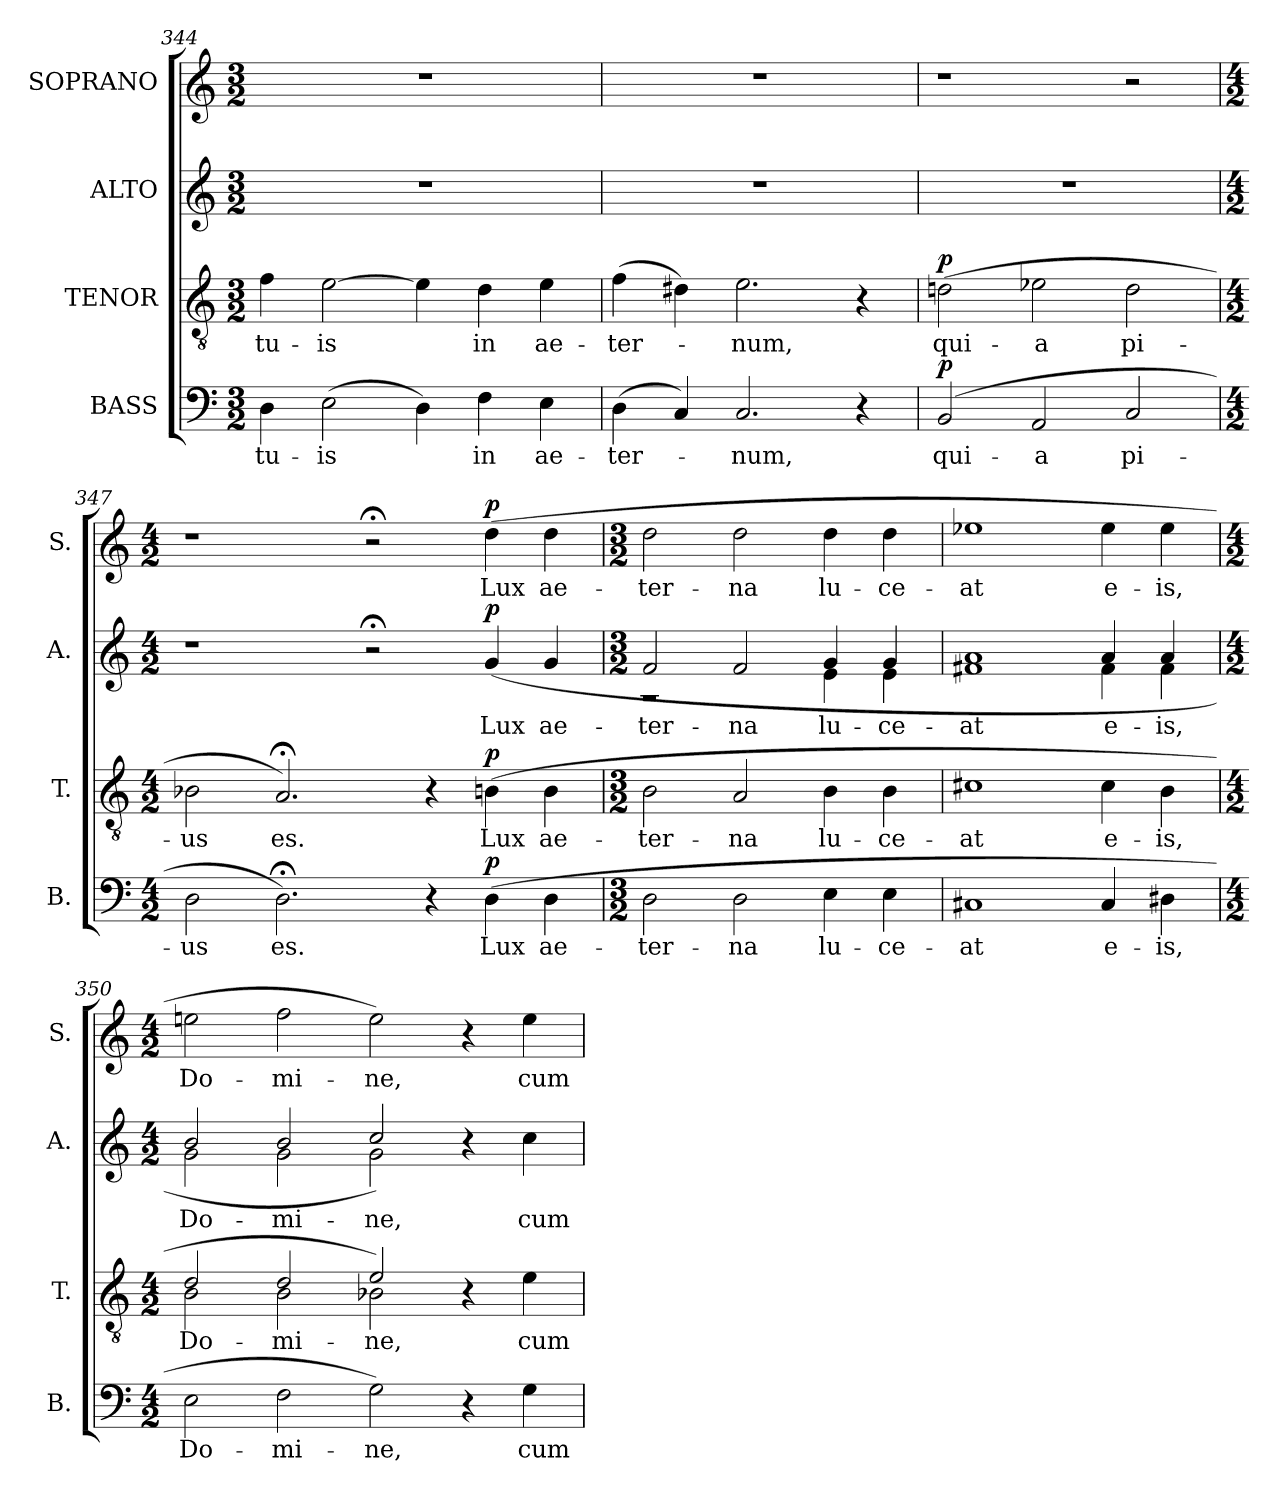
**kern	**text	**dynam	**kern	**text	**dynam	**kern	**text	**dynam	**kern	**text	**dynam
*part4	*part4	*part4	*part3	*part3	*part3	*part2	*part2	*part2	*part1	*part1	*part1
*staff4	*staff4	*staff4	*staff3	*staff3	*staff3	*staff2	*staff2	*staff2	*staff1	*staff1	*staff1
*I"BASS	*	*	*I"TENOR	*	*	*I"ALTO	*	*	*I"SOPRANO	*	*
*I'B.	*	*	*I'T.	*	*	*I'A.	*	*	*I'S.	*	*
!!LO:PB:g=z
*clefF4	*	*	*clefGv2	*	*	*clefG2	*	*	*clefG2	*	*
*	*	*	*ITrd7c12	*	*	*	*	*	*	*	*
*k[]	*	*	*k[]	*	*	*k[]	*	*	*k[]	*	*
*C:	*	*	*C:	*	*	*C:	*	*	*C:	*	*
*M3/2	*	*	*M3/2	*	*	*M3/2	*	*	*M3/2	*	*
=344	=344	=344	=344	=344	=344	=344	=344	=344	=344	=344	=344
!	!LO:LY:b:color=#000000	!	!	!	!	!	!	!	!	!	!
!	!	!	!	!LO:LY:b:color=#000000	!	!LO:N:vis=1	!	!	!LO:N:vis=1	!	!
4Di\	tu-	.	4Fi\	tu-	.	1.r	.	.	1.r	.	.
!	!LO:LY:b:color=#000000	!	!	!	!	!	!	!	!	!	!
!	!	!	!	!LO:LY:b:color=#000000	!	!	!	!	!	!	!
(2Ei\	-is	.	[>2Ei\	-is	.	.	.	.	.	.	.
4Di\)	.	.	4Ei\]	.	.	.	.	.	.	.	.
!	!LO:LY:b:color=#000000	!	!	!	!	!	!	!	!	!	!
!	!	!	!	!LO:LY:b:color=#000000	!	!	!	!	!	!	!
4Fi\	in	.	4Di\	in	.	.	.	.	.	.	.
!	!LO:LY:b:color=#000000	!	!	!	!	!	!	!	!	!	!
!	!	!	!	!LO:LY:b:color=#000000	!	!	!	!	!	!	!
4Ei\	ae-	.	4Ei\	ae-	.	.	.	.	.	.	.
=345	=345	=345	=345	=345	=345	=345	=345	=345	=345	=345	=345
!	!LO:LY:b:color=#000000	!	!	!	!	!	!	!	!	!	!
!	!	!	!	!LO:LY:b:color=#000000	!	!LO:N:vis=1	!	!	!LO:N:vis=1	!	!
(4Di\	-ter-	.	(4Fi\	-ter-	.	1.r	.	.	1.r	.	.
4Ci/)	.	.	4D#Xi\)	.	.	.	.	.	.	.	.
!	!LO:LY:b:color=#000000	!	!	!	!	!	!	!	!	!	!
!	!	!	!	!LO:LY:b:color=#000000	!	!	!	!	!	!	!
2.Ci/	-num,	.	2.Ei\	-num,	.	.	.	.	.	.	.
4r	.	.	4r	.	.	.	.	.	.	.	.
=346	=346	=346	=346	=346	=346	=346	=346	=346	=346	=346	=346
!	!LO:LY:b:color=#000000	!	!	!	!	!	!	!	!	!	!
!	!	!	!	!LO:LY:b:color=#000000	!	!LO:N:vis=1	!	!	!	!	!
(2BBi/	qui-	p	(2Dni\	qui-	p	1.r	.	.	1r	.	.
!	!LO:LY:b:color=#000000	!	!	!	!	!	!	!	!	!	!
!	!	!	!	!LO:LY:b:color=#000000	!	!	!	!	!	!	!
2AAi/	-a	.	2E-Xi\	-a	.	.	.	.	.	.	.
!	!LO:LY:b:color=#000000	!	!	!	!	!	!	!	!	!	!
!	!	!	!	!LO:LY:b:color=#000000	!	!	!	!	!	!	!
2Ci/	pi-	.	2Di\	pi-	.	.	.	.	2r	.	.
=347	=347	=347	=347	=347	=347	=347	=347	=347	=347	=347	=347
*M4/2	*	*	*M4/2	*	*	*M4/2	*	*	*M4/2	*	*
!	!LO:LY:b:color=#000000	!	!	!	!	!	!	!	!	!	!
!	!	!	!	!LO:LY:b:color=#000000	!	!	!	!	!	!	!
2Di\	-us	.	2BB-Xi\	-us	.	1r	.	.	1r	.	.
!	!LO:LY:b:color=#000000	!	!	!	!	!	!	!	!	!	!
!	!	!	!	!LO:LY:b:color=#000000	!	!	!	!	!	!	!
2.D;i\)	es.	.	2.AA;i/)	es.	.	.	.	.	.	.	.
.	.	.	.	.	.	2r;	.	.	2r;	.	.
4r	.	.	4r	.	.	.	.	.	.	.	.
!	!LO:LY:b:color=#000000	!	!	!	!	!	!	!	!	!	!
!	!	!	!	!LO:LY:b:color=#000000	!	!	!	!	!	!	!
!	!	!	!	!	!	!	!LO:LY:b:color=#000000	!	!	!	!
!	!	!	!	!	!	!	!	!	!	!LO:LY:b:color=#000000	!
(4Di\	Lux	p	(4BBni\	Lux	p	(4gi/	Lux	p	(4ddi\	Lux	p
!	!LO:LY:b:color=#000000	!	!	!	!	!	!	!	!	!	!
!	!	!	!	!LO:LY:b:color=#000000	!	!	!	!	!	!	!
!	!	!	!	!	!	!	!LO:LY:b:color=#000000	!	!	!	!
!	!	!	!	!	!	!	!	!	!	!LO:LY:b:color=#000000	!
4Di\	ae-	.	4BBi\	ae-	.	4gi/	ae-	.	4ddi\	ae-	.
=348	=348	=348	=348	=348	=348	=348	=348	=348	=348	=348	=348
*M3/2	*	*	*M3/2	*	*	*M3/2	*	*	*M3/2	*	*
!	!LO:LY:b:color=#000000	!	!	!	!	!	!	!	!	!	!
!	!	!	!	!LO:LY:b:color=#000000	!	!	!	!	!	!	!
!	!	!	!	!	!	!	!LO:LY:b:color=#000000	!	!	!	!
*	*	*	*	*	*	*^	*	*	*	*	*
!	!	!	!	!	!	!	!	!	!	!	!LO:LY:b:color=#000000	!
2Di\	-ter-	.	2BBi\	-ter-	.	2fi/	1r	-ter-	.	2ddi\	-ter-	.
!	!LO:LY:b:color=#000000	!	!	!	!	!	!	!	!	!	!	!
!	!	!	!	!LO:LY:b:color=#000000	!	!	!	!	!	!	!	!
!	!	!	!	!	!	!	!	!LO:LY:b:color=#000000	!	!	!	!
!	!	!	!	!	!	!	!	!	!	!	!LO:LY:b:color=#000000	!
2Di\	-na	.	2AAi/	-na	.	2fi/	.	-na	.	2ddi\	-na	.
!	!LO:LY:b:color=#000000	!	!	!	!	!	!	!	!	!	!	!
!	!	!	!	!LO:LY:b:color=#000000	!	!	!	!	!	!	!	!
!	!	!	!	!	!	!	!	!LO:LY:b:color=#000000	!	!	!	!
!	!	!	!	!	!	!	!	!	!	!	!LO:LY:b:color=#000000	!
4Ei\	lu-	.	4BBi\	lu-	.	4gi/	4ei\	lu-	.	4ddi\	lu-	.
!	!LO:LY:b:color=#000000	!	!	!	!	!	!	!	!	!	!	!
!	!	!	!	!LO:LY:b:color=#000000	!	!	!	!	!	!	!	!
!	!	!	!	!	!	!	!	!LO:LY:b:color=#000000	!	!	!	!
!	!	!	!	!	!	!	!	!	!	!	!LO:LY:b:color=#000000	!
4Ei\	-ce-	.	4BBi\	-ce-	.	4gi/	4ei\	-ce-	.	4ddi\	-ce-	.
!!LO:LB:g=z
=349	=349	=349	=349	=349	=349	=349	=349	=349	=349	=349	=349	=349
!	!LO:LY:b:color=#000000	!	!	!	!	!	!	!	!	!	!	!
!	!	!	!	!LO:LY:b:color=#000000	!	!	!	!	!	!	!	!
!	!	!	!	!	!	!	!	!LO:LY:b:color=#000000	!	!	!	!
!	!	!	!	!	!	!	!	!	!	!	!LO:LY:b:color=#000000	!
1C#Xi	-at	.	1C#Xi	-at	.	1ai	1f#Xi	-at	.	1ee-Xi	-at	.
!	!LO:LY:b:color=#000000	!	!	!	!	!	!	!	!	!	!	!
!	!	!	!	!LO:LY:b:color=#000000	!	!	!	!	!	!	!	!
!	!	!	!	!	!	!	!	!LO:LY:b:color=#000000	!	!	!	!
!	!	!	!	!	!	!	!	!	!	!	!LO:LY:b:color=#000000	!
4C#i/	e-	.	4C#i\	e-	.	4ai/	4f#i\	e-	.	4ee-i\	e-	.
!	!LO:LY:b:color=#000000	!	!	!	!	!	!	!	!	!	!	!
!	!	!	!	!LO:LY:b:color=#000000	!	!	!	!	!	!	!	!
!	!	!	!	!	!	!	!	!LO:LY:b:color=#000000	!	!	!	!
!	!	!	!	!	!	!	!	!	!	!	!LO:LY:b:color=#000000	!
4D#Xi\	-is,	.	4BBi\	-is,	.	4ai/	4f#i\	-is,	.	4ee-i\	-is,	.
=350	=350	=350	=350	=350	=350	=350	=350	=350	=350	=350	=350	=350
*M4/2	*	*	*M4/2	*	*	*M4/2	*	*	*	*M4/2	*	*
!	!LO:LY:b:color=#000000	!	!	!	!	!	!	!	!	!	!	!
!	!	!	!	!LO:LY:b:color=#000000	!	!	!	!	!	!	!	!
*	*	*	*^	*	*	*	*	*	*	*	*	*
!	!	!	!	!	!	!	!	!	!LO:LY:b:color=#000000	!	!	!	!
!	!	!	!	!	!	!	!	!	!	!	!	!LO:LY:b:color=#000000	!
2Ei\	Do-	.	2Di/	2BBi\	Do-	.	2bi/	2gi\	Do-	.	2eeni\	Do-	.
!	!LO:LY:b:color=#000000	!	!	!	!	!	!	!	!	!	!	!	!
!	!	!	!	!	!LO:LY:b:color=#000000	!	!	!	!	!	!	!	!
!	!	!	!	!	!	!	!	!	!LO:LY:b:color=#000000	!	!	!	!
!	!	!	!	!	!	!	!	!	!	!	!	!LO:LY:b:color=#000000	!
2Fi\	-mi-	.	2Di/	2BBi\	-mi-	.	2bi/	2gi\	-mi-	.	2ffi\	-mi-	.
!	!LO:LY:b:color=#000000	!	!	!	!	!	!	!	!	!	!	!	!
!	!	!	!	!	!LO:LY:b:color=#000000	!	!	!	!	!	!	!	!
!	!	!	!	!	!	!	!	!	!LO:LY:b:color=#000000	!	!	!	!
!	!	!	!	!	!	!	!	!	!	!	!	!LO:LY:b:color=#000000	!
2Gi\)	-ne,	.	2Ei/)	2BB-Xi\	-ne,	.	2cci/)	2gi\	-ne,	.	2eei\)	-ne,	.
4r	.	.	4r	4ryy	.	.	4r	4ryy	.	.	4r	.	.
!	!LO:LY:b:color=#000000	!	!	!	!	!	!	!	!	!	!	!	!
!	!	!	!	!	!LO:LY:b:color=#000000	!	!	!	!	!	!	!	!
!	!	!	!	!	!	!	!	!	!LO:LY:b:color=#000000	!	!	!	!
!	!	!	!	!	!	!	!	!	!	!	!	!LO:LY:b:color=#000000	!
4Gi\	cum	.	4Ei\	4ryy	cum	.	4cci\	4ryy	cum	.	4eei\	cum	.
*	*	*	*v	*v	*	*	*	*	*	*	*	*	*
*	*	*	*	*	*	*v	*v	*	*	*	*	*
=	=	=	=	=	=	=	=	=	=	=	=
*-	*-	*-	*-	*-	*-	*-	*-	*-	*-	*-	*-
